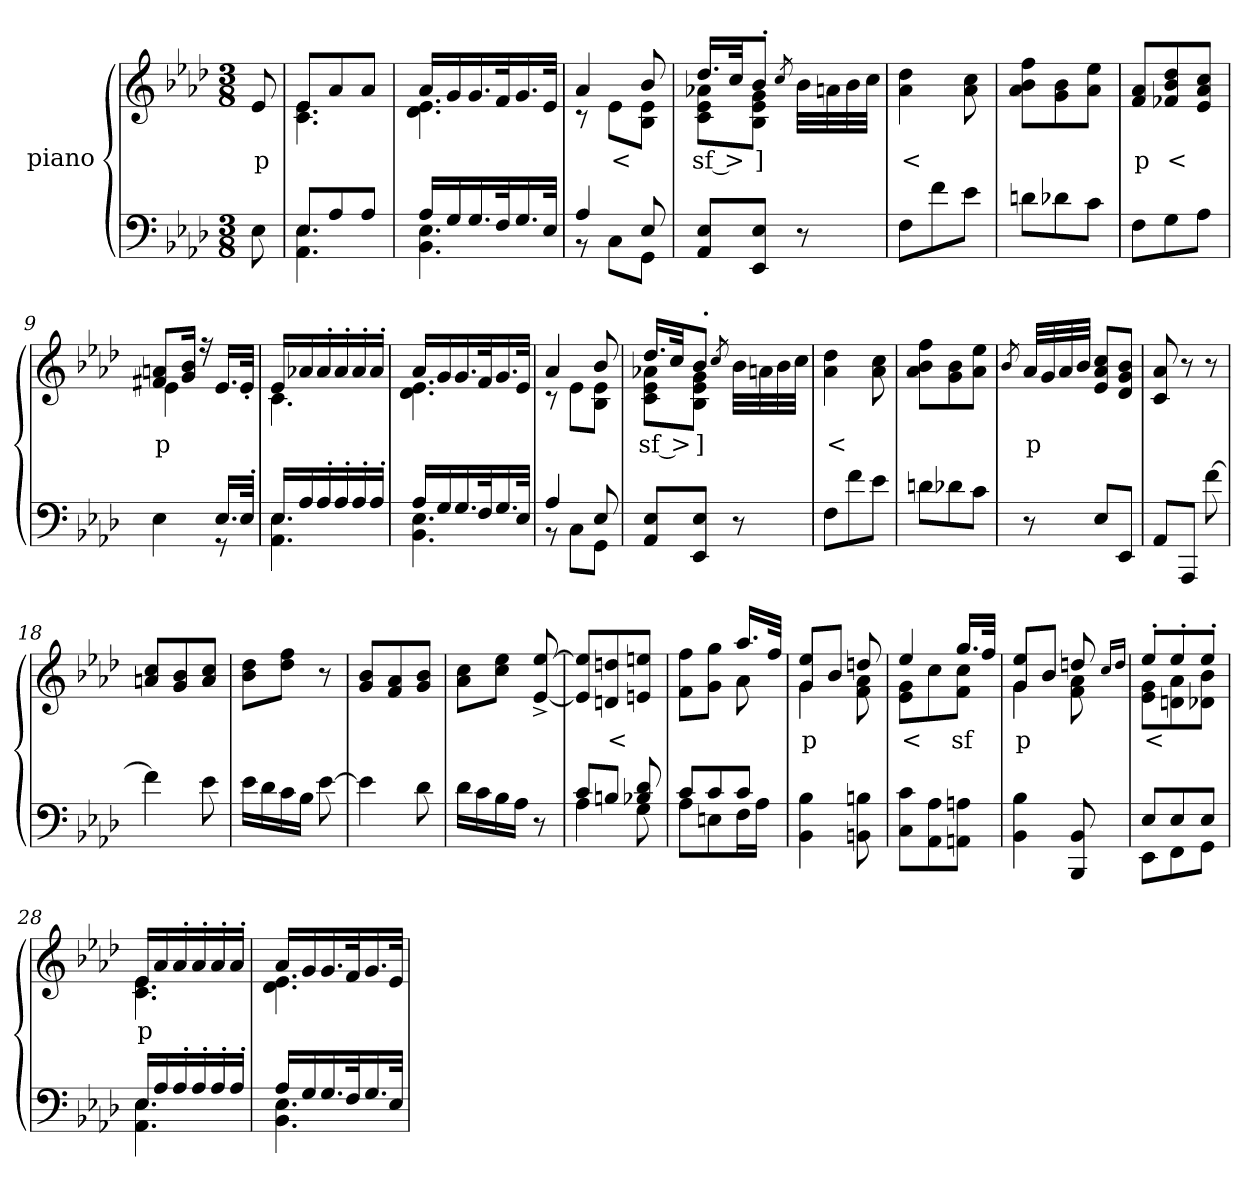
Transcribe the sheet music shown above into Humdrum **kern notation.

**kern	**kern	**text
*part2	*part1	*part1
*staff2	*staff1	*staff1
*	*I"piano	*
*clefF4	*clefG2	*
*k[b-e-a-d-]	*k[b-e-a-d-]	*
*A-:	*A-:	*
*M3/8	*M3/8	*
=1	=1	=1
8E-	8e-	p
=2	=2	=2
*^	*^	*
8E-L	4.AA- 4.E-	8e-L	4.c 4.e-	.
8A-	.	8a-	.	.
8A-J	.	8a-J	.	.
=3	=3	=3	=3	=3
16A-LL	4.BB- 4.E-	16a-LL	4.d- 4.e-	.
16G	.	16g	.	.
16.G	.	16.g	.	.
32F	.	32f	.	.
16.G	.	16.g	.	.
32E-JJk	.	32e-JJk	.	.
=4	=4	=4	=4	=4
4A-	8r	4a-	8r	.
.	8CL	.	8e-L	<
8E-	8GGJ	8b-	8B- 8e-J	.
*v	*v	*	*	*
=5	=5	=5	=5
8AA- 8E-L	16.dd-LL	8c 8e- 8a-XL	sf >
.	32ccJk	.	.
8EE- 8E-J	8b-'>J	8B- 8e- 8gJ	]
.	8qcc	.	.
8r	32b-LLL	8ryy	.
.	32an	.	.
.	32b-	.	.
.	32ccJJJ	.	.
*	*v	*v	*
=6	=6	=6
8FL	4a- 4dd-	<
8f	.	.
8e-J	8a- 8cc	.
=7	=7	=7
8dnL	8a- 8b- 8ffL	.
8d-X	8g 8b-	.
8cJ	8a- 8ee-J	.
=8	=8	=8
8FL	8f 8a-L	p
8G	8f-X 8b- 8dd-	<
8A-J	8e- 8a- 8ccJ	.
=9	=9	=9
*^	*^	*
4ryy	4E-	8f#X 8anL	4e-	p
.	.	16g 16b-Jk	.	.
.	.	16r	.	.
16.E-LL	8r	16.e-LL	8ryy	.
32E-'>JJk	.	32e-'>JJk	.	.
=10	=10	=10	=10	=10
16E-LL	4.AA- 4.E-	16e-LL	4.c	.
16A-	.	16a-X	.	.
16A-'>	.	16a-'>	.	.
16A-'>	.	16a-'>	.	.
16A-'>	.	16a-'>	.	.
16A-'>JJ	.	16a-'>JJ	.	.
=11	=11	=11	=11	=11
16A-LL	4.BB- 4.E-	16a-LL	4.d- 4.e-	.
16G	.	16g	.	.
16.G	.	16.g	.	.
32F	.	32f	.	.
16.G	.	16.g	.	.
32E-JJk	.	32e-JJk	.	.
=12	=12	=12	=12	=12
4A-	8r	4a-	8r	.
.	8CL	.	8e-L	.
8E-	8GGJ	8b-	8B- 8e-J	.
*v	*v	*	*	*
=13	=13	=13	=13
8AA- 8E-L	16.dd-LL	8c 8e- 8a-XL	sf >
.	32ccJk	.	.
8EE- 8E-J	8b-'>J	8B- 8e- 8gJ	]
.	8qcc	.	.
8r	32b-LLL	8ryy	.
.	32an	.	.
.	32b-	.	.
.	32ccJJJ	.	.
*	*v	*v	*
=14	=14	=14
8FL	4a- 4dd-	<
8f	.	.
8e-J	8a- 8cc	.
=15	=15	=15
8dnL	8a- 8b- 8ffL	.
8d-X	8g 8b-	.
8cJ	8a- 8ee-J	.
=16	=16	=16
.	8qb-	.
8r	32a-LLL	p
.	32g	.
.	32a-	.
.	32b-JJJ	.
8E-L	8e- 8a- 8ccL	.
8EE-J	8d- 8g 8b-J	.
=17	=17	=17
8AA-L	8c 8a-	.
8AAA-J	8r	.
[8f	8r	.
=18	=18	=18
4f]	8an 8ccL	.
.	8g 8b-	.
8e-	8a 8ccJ	.
=19	=19	=19
16e-LL	8b- 8dd-L	.
16d-	.	.
16c	8dd- 8ffJ	.
16B-JJ	.	.
[8e-	8r	.
=20	=20	=20
4e-]	8g 8b-L	.
.	8f 8a-	.
8d-	8g 8b-J	.
=21	=21	=21
16d-LL	8a- 8ccL	.
16c	.	.
16B-	8cc 8ee-J	.
16A-JJ	.	.
8r	[8e-^> [8ee-^>	.
=22	=22	=22
*^	*	*
8cL	4A-	8e-] 8ee-]L	.
8BnJ	.	8dn 8ddn	<
8B-X 8d-	8G	8en 8eenJ	.
=23	=23	=23	=23
*	*	*^	*
8cL	8A-L	4ryy	8f 8ffL	.
8c	8En	.	8g 8ggJ	.
8cJ	16FL	16.aa-LL	8a-	.
.	16A-JJ	.	.	.
.	.	32ffJJk	.	.
*v	*v	*	*	*
=24	=24	=24	=24
*	*	*^	*
4BB- 4B-	4ee-	4g	8gL	p
.	.	.	8b-J	.
8BBn 8Bn	8ddn	8f 8a-	8ryy	.
*	*	*v	*v	*
=25	=25	=25	=25
8C 8cL	4ee-	8e- 8gL	<
8AA- 8A-	.	8cc	.
8AAn 8AnJ	16.ggLL	8f 8ccJ	sf
.	32ffJJk	.	.
=26	=26	=26	=26
*	*	*^	*
4BB- 4B-	4ee-	4g	8gL	p
.	.	.	8b-J	.
8BBB- 8BB-	8ddn	8f 8a-	8ryy	.
*	*	*v	*v	*
.	.	16qccLL	.
.	.	16qddJJ	.
=27	=27	=27	=27
*^	*	*	*
8E-L	8EE-L	8ee-'>L	8e- 8gL	<
8E-	8FF	8ee-'>	8dn 8a-	.
8E-J	8GGJ	8ee-'>J	8d-X 8b-J	.
=28	=28	=28	=28	=28
16E-LL	4.AA- 4.E-	16e-LL	4.c 4.e-	p
16A-	.	16a-	.	.
16A-'>	.	16a-'>	.	.
16A-'>	.	16a-'>	.	.
16A-'>	.	16a-'>	.	.
16A-'>JJ	.	16a-'>JJ	.	.
=29	=29	=29	=29	=29
16A-LL	4.BB- 4.E-	16a-LL	4.d- 4.e-	.
16G	.	16g	.	.
16.G	.	16.g	.	.
32F	.	32f	.	.
16.G	.	16.g	.	.
32E-JJk	.	32e-JJk	.	.
*v	*v	*	*	*
*	*v	*v	*
=	=	=
*-	*-	*-
